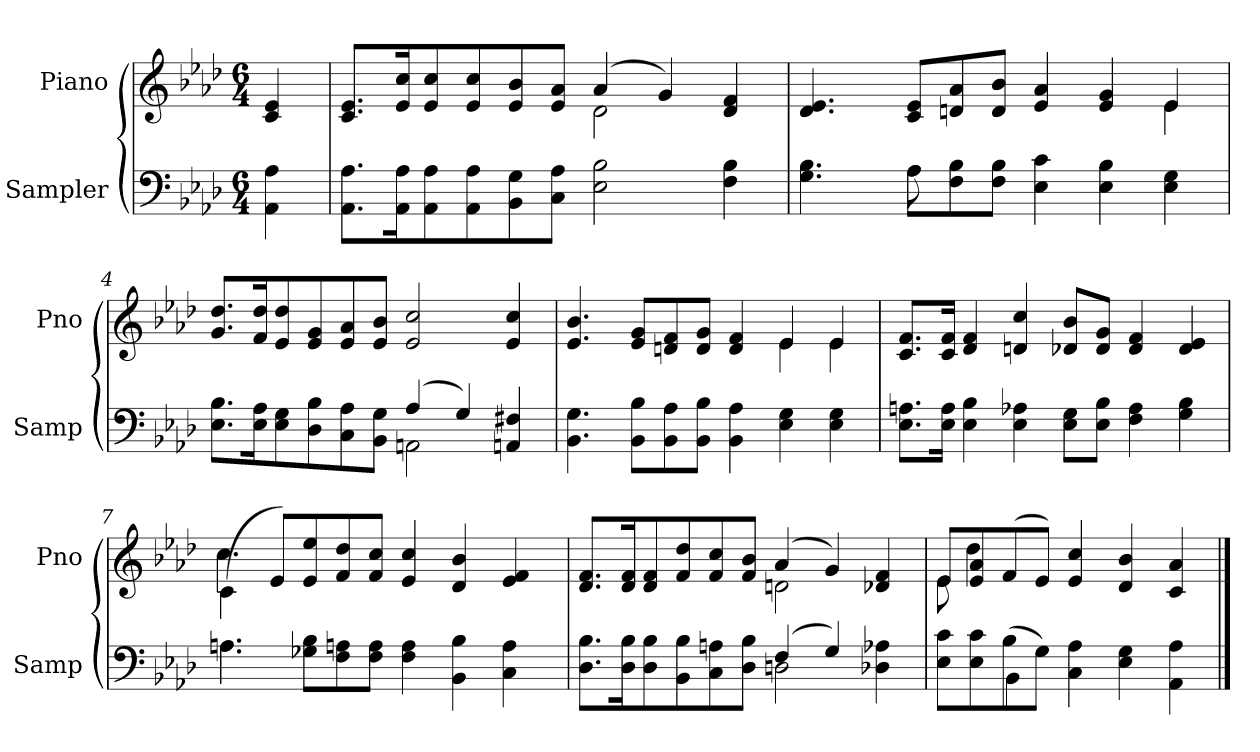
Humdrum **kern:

**kern	**kern
*part2	*part1
*staff2	*staff1
*I"Sampler	*I"Piano
*I'Samp	*I'Pno
*clefF4	*clefG2
*k[b-e-a-d-]	*k[b-e-a-d-]
*A-:	*A-:
*M6/4	*M6/4
=1	=1
4AA- 4A-	4c 4e-
=2	=2
*	*^
8.AA-\ 8.A-\L	8.c/ 8.e-/L	2.ryy
16AA-\ 16A-\K	16e-/ 16cc/K	.
8AA-\ 8A-\	8e-/ 8cc/	.
8AA-\ 8A-\	8e-/ 8cc/	.
8BB-\ 8G\	8e-/ 8b-/	.
8C\ 8A-\J	8e-/ 8a-/J	.
2E- 2B-	(4a-/	2d-
.	4g/)	.
4F 4B-	4d- 4f	4ryy
=3	=3	=3
*^	*	*
4.G 4.B-	4.ryy	4.d- 4.e-	4ryy
*	*	*v	*v
8A-\L	8A-	8c/ 8e-/L
8F\ 8B-\	1ryy	8dn/ 8a-/
8F\ 8B-\J	.	8d/ 8b-/J
4E- 4c	.	4e- 4a-
4E- 4B-	.	4e- 4g
*	*	*^
4E- 4G	.	4e-/	4e-
*	*	*v	*v
=4	=4	=4
8.E-\ 8.B-\L	2.ryy	8.g/ 8.dd-/L
16E-\ 16A-\K	.	16f/ 16dd-/K
8E-\ 8G\	.	8e-/ 8dd-/
8D-\ 8B-\	.	8e-/ 8g/
8C\ 8A-\	.	8e-/ 8a-/
8BB-\ 8G\J	.	8e-/ 8b-/J
(4A-/	2AA	2e- 2cc
4G/)	.	.
4AAn 4F#X	4ryy	4e- 4cc
*v	*v	*
=5	=5
*	*^
4.BB- 4.G	4.e- 4.b-	1ryy
8BB-\ 8B-\L	8e-/ 8g/L	.
8BB-\ 8A-\	8dn/ 8f/	.
8BB-\ 8B-\J	8d/ 8g/J	.
4BB- 4A-	4d 4f	.
4E- 4G	4e-/	4e-
4E- 4G	4e-/	4e-
*	*v	*v
=6	=6
8.E-\ 8.An\L	8.c/ 8.f/L
16E-\ 16A\Jk	16c/ 16f/Jk
4E- 4B-	4d- 4f
4E- 4A-X	4dn 4cc
8E-\ 8G\L	8d-X/ 8b-/L
8E-\ 8B-\J	8d-/ 8g/J
4F 4A-	4d- 4f
4G 4B-	4d- 4e-
=7	=7
*^	*^
4.A-\	4.A	(4c\	4.cc
.	.	8e-/L)	.
8G-X\ 8B-\L	1ryy	8e-/ 8ee-/	1ryy
8F\ 8An\	.	8f/ 8dd-/	.
8F\ 8A\J	.	8f/ 8cc/J	.
4F 4A	.	4e- 4cc	.
4BB- 4B-	.	4d- 4b-	.
4C 4A	.	4e- 4f	.
.	8ryy	.	8ryy
=8	=8	=8	=8
8.D-\ 8.B-\L	2.ryy	8.d-/ 8.f/L	2.ryy
16D-\ 16B-\K	.	16d-/ 16f/K	.
8D-\ 8B-\	.	8d-/ 8f/	.
8BB-\ 8B-\	.	8f/ 8dd-/	.
8C\ 8An\	.	8f/ 8cc/	.
8D-\ 8B-\J	.	8f/ 8b-/J	.
(4F/	2Dn	(4a-/	2dn
4G/)	.	4g/)	.
4D- 4A-X	4ryy	4d- 4f	4ryy
=9	=9	=9	=9
8E-\ 8c\L	4ryy	8e-/L	8e-
8E-\ 8c\	.	8e-/ 8a-/	4dd-
(8B-\	4BB-	(8f/	.
8G\J)	.	8e-/J)	2..ryy
4C 4A-	2.ryy	4e- 4cc	.
4E- 4G	.	4d- 4b-	.
4AA- 4A-	.	4c 4a-	.
*v	*v	*	*
*	*v	*v
==	==
*-	*-
